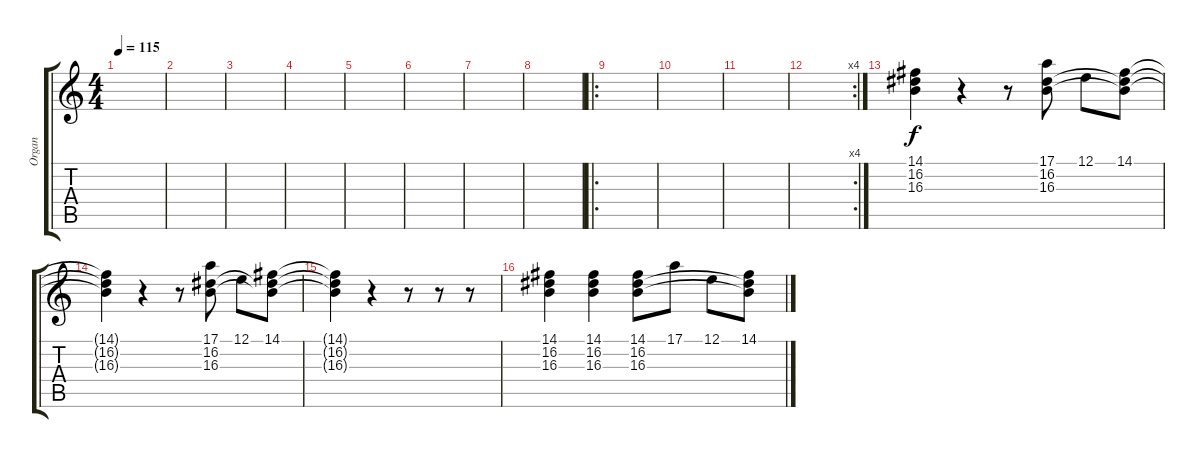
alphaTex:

\track ("Organ" "Organ") {instrument rockorgan}
\staff {score tabs}
\tuning (E4 B3 G3 D3 A2 E2) {hide}
\ts (4 4)
\tempo 115
\clef g2
\ks c
|
|
|
|
|
|
|
|
\ro
|
|
|
\rc 4
|
(14.1 16.2 16.3).4 r.4 r.8 (17.1 16.2 16.3).8 12.1.8 (14.1 16.2{t} 16.3{t}).8 |
(14.1{t} 16.2{t} 16.3{t}).4 r.4 r.8 (17.1 16.2 16.3).8 12.1.8 (14.1 16.2{t} 16.3{t}).8 |
(14.1{t} 16.2{t} 16.3{t}).4 r.4 r.8 r.8 r.8 |
(14.1 16.2 16.3).4 (14.1 16.2 16.3).4 (14.1 16.2 16.3).8 17.1.8 12.1.8 (14.1 16.2{t} 16.3{t}).8
